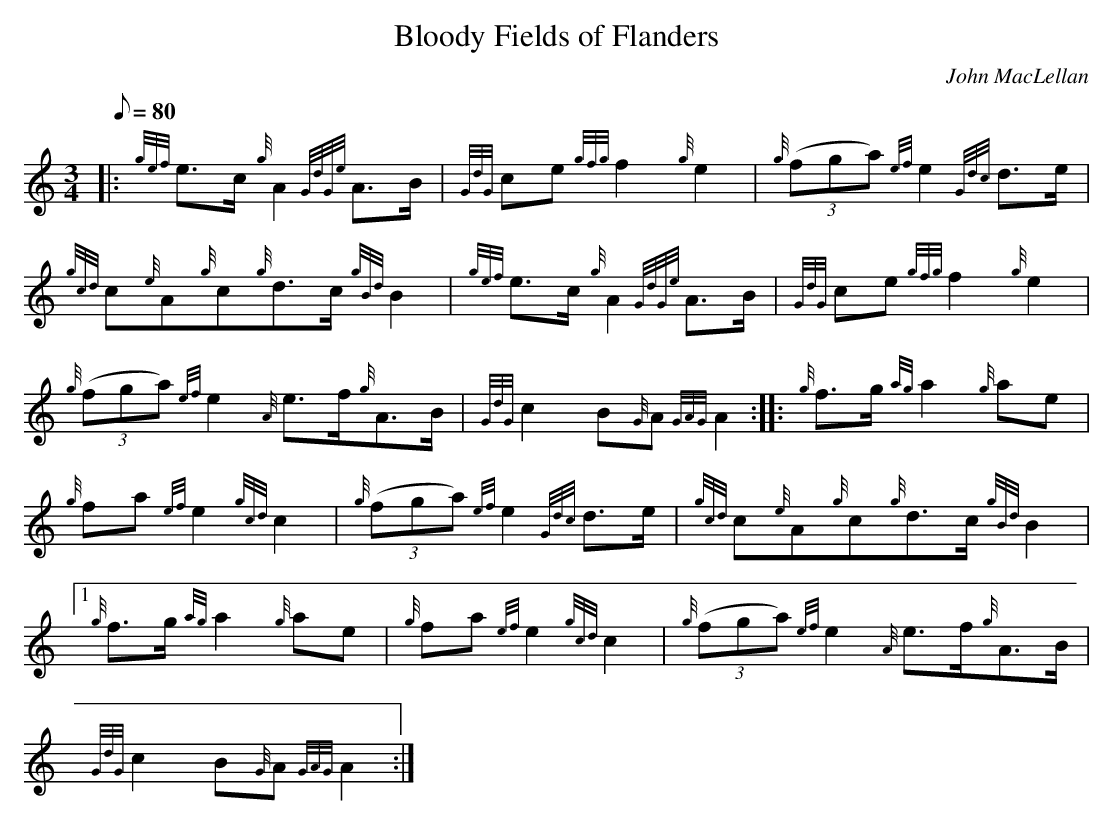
X:1
T:Bloody Fields of Flanders
M:3/4
L:1/8
Q:80
C:John MacLellan
K:HP
|: {gef}e3/2c/2{g}A2{GdGe}A3/2B/2 | \
{GdG}ce{gfg}f2{g}e2 | \
{g}((3fga){ef}e2{Gdc}d3/2e/2 |
{gcd}c{e}A{g}c{g}d3/2c/2{gBd}B2 | \
{gef}e3/2c/2{g}A2{GdGe}A3/2B/2 | \
{GdG}ce{gfg}f2{g}e2 |
{g}((3fga){ef}e2{A}e3/2f/2{g}A3/2B/2 | \
{GdG}c2B{G}A{GAG}A2 :: \
{g}f3/2g/2{ag}a2{g}ae |
{g}fa{ef}e2{gcd}c2 | \
{g}((3fga){ef}e2{Gdc}d3/2e/2 | \
{gcd}c{e}A{g}c{g}d3/2c/2{gBd}B2|1
{g}f3/2g/2{ag}a2{g}ae | \
{g}fa{ef}e2{gcd}c2 | \
{g}((3fga){ef}e2{A}e3/2f/2{g}A3/2B/2 |
{GdG}c2B{G}A{GAG}A2 :|
